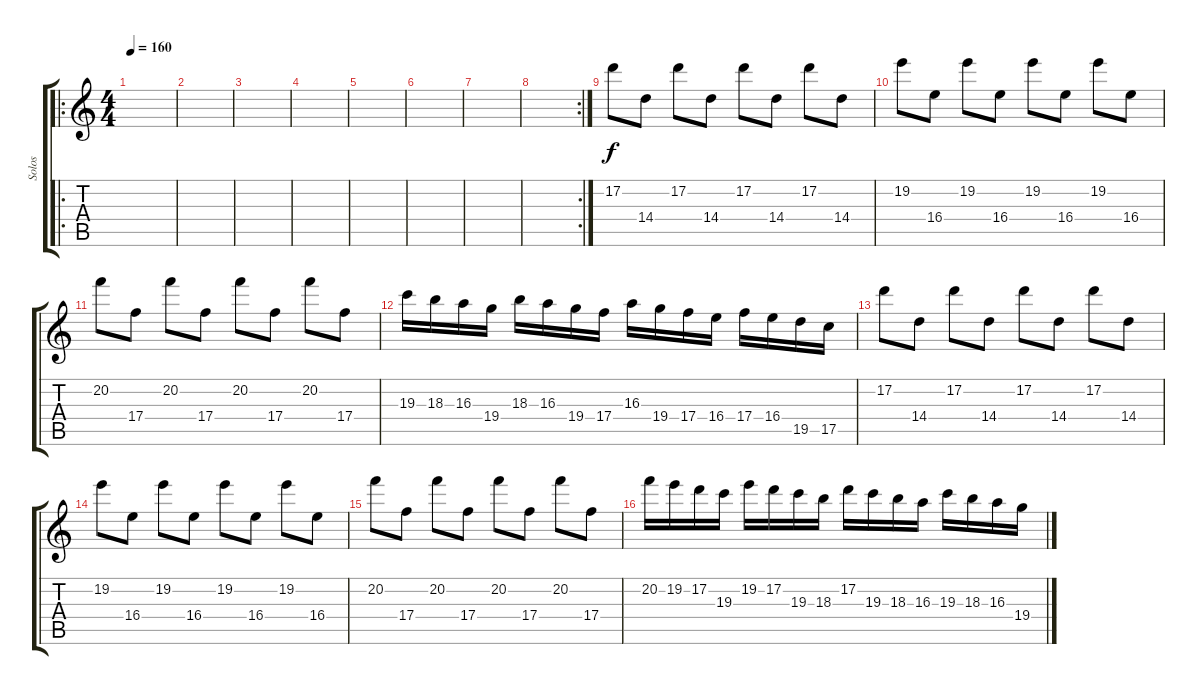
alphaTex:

\track ("Solos" "Solos") {instrument overdrivenguitar}
\staff {score tabs}
\tuning (D4 A3 F3 C3 G2 D2) {hide}
\ro
\ts (4 4)
\tempo 160
\clef g2
\ks c
|
|
|
|
|
|
|
\rc 2
|
17.2.8 14.4.8 17.2.8 14.4.8 17.2.8 14.4.8 17.2.8 14.4.8 |
19.2.8 16.4.8 19.2.8 16.4.8 19.2.8 16.4.8 19.2.8 16.4.8 |
20.2.8 17.4.8 20.2.8 17.4.8 20.2.8 17.4.8 20.2.8 17.4.8 |
19.3.16 18.3.16 16.3.16 19.4.16 18.3.16 16.3.16 19.4.16 17.4.16 16.3.16 19.4.16 17.4.16 16.4.16 17.4.16 16.4.16 19.5.16 17.5.16 |
17.2.8 14.4.8 17.2.8 14.4.8 17.2.8 14.4.8 17.2.8 14.4.8 |
19.2.8 16.4.8 19.2.8 16.4.8 19.2.8 16.4.8 19.2.8 16.4.8 |
20.2.8 17.4.8 20.2.8 17.4.8 20.2.8 17.4.8 20.2.8 17.4.8 |
20.2.16 19.2.16 17.2.16 19.3.16 19.2.16 17.2.16 19.3.16 18.3.16 17.2.16 19.3.16 18.3.16 16.3.16 19.3.16 18.3.16 16.3.16 19.4.16
